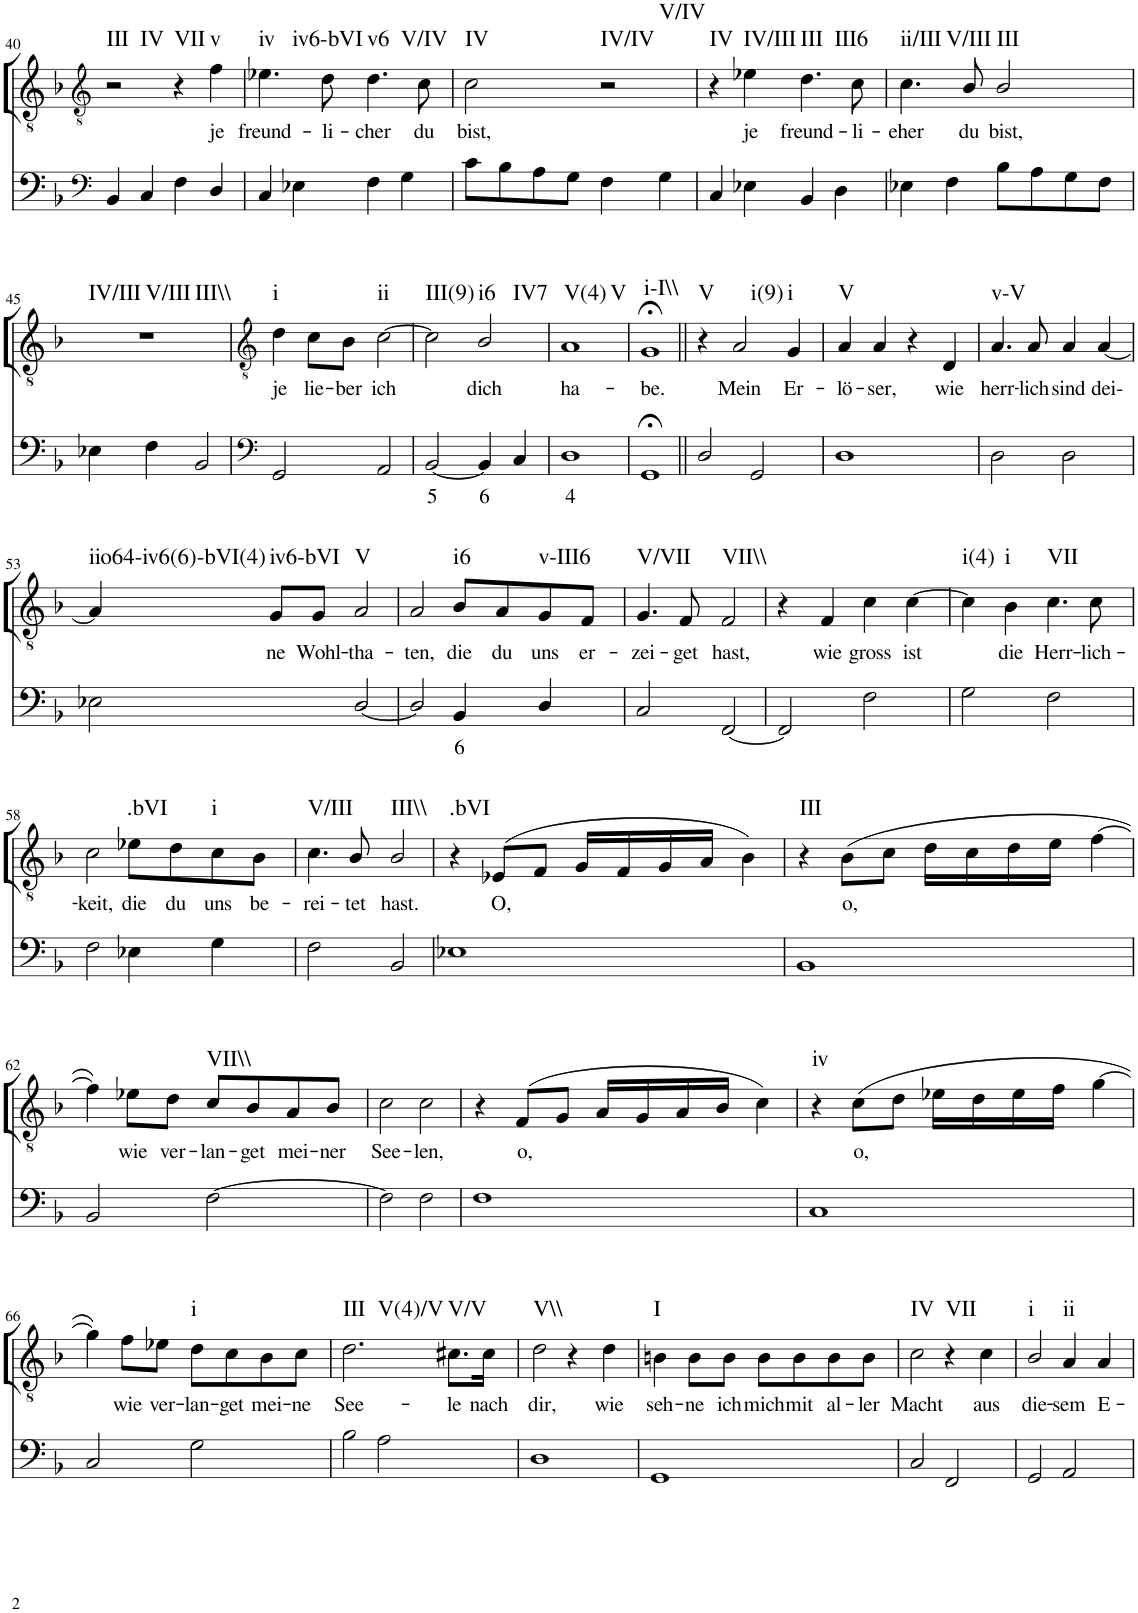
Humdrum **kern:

**kern	**text	**kern	**text	**harte
*part2	*part2	*part1	*part1	*part1
*staff2	*staff2	*staff1	*staff1	*
*I"Continuo	*	*I"Tenor	*	*
!!LO:PB:g=z
*clefF4	*	*clefGv2	*	*
*k[b-]	*	*k[b-]	*	*
*M4/4	*	*M4/4	*	*
=40	=40	=40	=40	=40
!	!	!	!	!LO:H:n=1:kt=III
!	!	!	!	!LO:H:n=2:kt=IV
4BB-/	.	2r	.	N N
4C/	.	.	.	.
!	!	!	!	!LO:H:kt=VII
4F\	.	4r	.	N
!	!	!	!LO:LY:b	!LO:H:kt=v
4D/	.	4f\	je	N
=41	=41	=41	=41	=41
!	!	!	!LO:LY:b	!LO:H:n=1:kt=iv
!	!	!	!	!LO:H:n=2:kt=iv6-bVI
4C/	.	4.e-X\	freund-	N N
4E-X\	.	.	.	.
!	!	!	!LO:LY:b	!
.	.	8d\	li-	.
!	!	!	!LO:LY:b	!LO:H:n=1:kt=v6
!	!	!	!	!LO:H:n=2:kt=V/IV
4F\	.	4.d\	cher	N N
4G\	.	.	.	.
!	!	!	!LO:LY:b	!
.	.	8c\	du	.
=42	=42	=42	=42	=42
!	!	!	!LO:LY:b	!LO:H:kt=IV
8c\L	.	2c\	bist,	N
8B-\	.	.	.	.
8A\	.	.	.	.
8G\J	.	.	.	.
!	!	!	!	!LO:H:n=1:kt=IV/IV
!	!	!	!	!LO:H:n=2:kt=V/IV
4F\	.	2r	.	N N
4G\	.	.	.	.
=43	=43	=43	=43	=43
!	!	!	!	!LO:H:kt=IV
4C/	.	4r	.	N
!	!	!	!LO:LY:b	!LO:H:kt=IV/III
4E-X\	.	4e-X\	je	N
!	!	!	!LO:LY:b	!LO:H:n=1:kt=III
!	!	!	!	!LO:H:n=2:kt=III6
4BB-/	.	4.d\	freund-	N N
4D\	.	.	.	.
!	!	!	!LO:LY:b	!
.	.	8c\	li-	.
=44	=44	=44	=44	=44
!	!	!	!LO:LY:b	!LO:H:n=1:kt=ii/III
!	!	!	!	!LO:H:n=2:kt=V/III
4E-X\	.	4.c\	eher	N N
4F\	.	.	.	.
!	!	!	!LO:LY:b	!
.	.	8B-/	du	.
!	!	!	!LO:LY:b	!LO:H:kt=III
8B-\L	.	2B-/	bist,	N
8A\	.	.	.	.
8G\	.	.	.	.
8F\J	.	.	.	.
!!LO:LB:g=z
=45	=45	=45	=45	=45
!	!	!	!	!LO:H:n=1:kt=IV/III
!	!	!	!	!LO:H:n=2:kt=V/III
!	!	!	!	!LO:H:n=3:kt=III\\
4E-X\	.	1r	.	N N N
4F\	.	.	.	.
2BB-/	.	.	.	.
=46	=46	=46	=46	=46
*clefF4	*	*clefGv2	*	*
!	!	!	!LO:LY:b	!LO:H:kt=i
2GG/	.	4d\	je	N
!	!	!	!LO:LY:b	!
.	.	8c\L	lie-	.
!	!	!	!LO:LY:b	!
.	.	8B-\J	ber	.
!	!	!	!LO:LY:b	!LO:H:kt=ii
2AA/	.	[2c\	ich	N
=47	=47	=47	=47	=47
!	!LO:LY:b	!	!	!LO:H:kt=III(9)
[2BB-/	5	2c\]	.	N
!	!LO:LY:b	!	!LO:LY:b	!LO:H:n=1:kt=i6
!	!	!	!	!LO:H:n=2:kt=IV7
4BB-/]	6	2B-/	dich	N N
4C/	.	.	.	.
=48	=48	=48	=48	=48
!	!LO:LY:b	!	!LO:LY:b	!LO:H:n=1:kt=V(4)
!	!	!	!	!LO:H:n=2:kt=V
1D	4	1A	ha-	N N
=49	=49	=49	=49	=49
!	!	!	!LO:LY:b	!LO:H:kt=i-I\\
1GG;<	.	1G;<	be.	N
=50||	=50||	=50||	=50||	=50||
!	!	!	!	!LO:H:kt=V
2D/	.	4r	.	N
!	!	!	!LO:LY:b	!LO:H:kt=i(9)
.	.	2A/	Mein	N
2GG/	.	.	.	.
!	!	!	!LO:LY:b	!LO:H:kt=i
.	.	4G/	Er-	N
=51	=51	=51	=51	=51
!	!	!	!LO:LY:b	!LO:H:kt=V
1D	.	4A/	lö-	N
!	!	!	!LO:LY:b	!
.	.	4A/	ser,	.
.	.	4r	.	.
!	!	!	!LO:LY:b	!
.	.	4D/	wie	.
=52	=52	=52	=52	=52
!	!	!	!LO:LY:b	!LO:H:kt=v-V
2D\	.	4.A/	herr-	N
!	!	!	!LO:LY:b	!
.	.	8A/	lich	.
!	!	!	!LO:LY:b	!
2D\	.	4A/	sind	.
!	!	!	!LO:LY:b	!
.	.	[4A/	dei-	.
!!LO:LB:g=z
=53	=53	=53	=53	=53
!	!	!	!	!LO:H:kt=iio64-iv6(6)-bVI(4)
2E-X\	.	4A/]	.	N
!	!	!	!LO:LY:b	!LO:H:kt=iv6-bVI
.	.	8G/L	ne	N
!	!	!	!LO:LY:b	!
.	.	8G/J	Wohl-	.
!	!	!	!LO:LY:b	!LO:H:kt=V
[2D/	.	2A/	tha-	N
=54	=54	=54	=54	=54
!	!	!	!LO:LY:b	!
2D/]	.	2A/	ten,	.
!	!LO:LY:b	!	!LO:LY:b	!LO:H:kt=i6
4BB-/	6	8B-/L	die	N
!	!	!	!LO:LY:b	!
.	.	8A/	du	.
!	!	!	!LO:LY:b	!LO:H:kt=v-III6
4D/	.	8G/	uns	N
!	!	!	!LO:LY:b	!
.	.	8F/J	er-	.
=55	=55	=55	=55	=55
!	!	!	!LO:LY:b	!LO:H:kt=V/VII
2C/	.	4.G/	zei-	N
!	!	!	!LO:LY:b	!
.	.	8F/	get	.
!	!	!	!LO:LY:b	!LO:H:kt=VII\\
[2FF/	.	2F/	hast,	N
=56	=56	=56	=56	=56
2FF/]	.	4r	.	.
!	!	!	!LO:LY:b	!
.	.	4F/	wie	.
!	!	!	!LO:LY:b	!
2F\	.	4c\	gross	.
!	!	!	!LO:LY:b	!
.	.	[4c\	ist	.
=57	=57	=57	=57	=57
!	!	!	!	!LO:H:kt=i(4)
2G\	.	4c\]	.	N
!	!	!	!LO:LY:b	!LO:H:kt=i
.	.	4B-\	die	N
!	!	!	!LO:LY:b	!LO:H:kt=VII
2F\	.	4.c\	Herr-	N
!	!	!	!LO:LY:b	!
.	.	8c\	lich-	.
!!LO:LB:g=z
=58	=58	=58	=58	=58
!	!	!	!LO:LY:b	!
2F\	.	2c\	keit,	.
!	!	!	!LO:LY:b	!LO:H:kt=.bVI
4E-X\	.	8e-X\L	die	N
!	!	!	!LO:LY:b	!
.	.	8d\	du	.
!	!	!	!LO:LY:b	!LO:H:kt=i
4G\	.	8c\	uns	N
!	!	!	!LO:LY:b	!
.	.	8B-\J	be-	.
=59	=59	=59	=59	=59
!	!	!	!LO:LY:b	!LO:H:kt=V/III
2F\	.	4.c\	rei-	N
!	!	!	!LO:LY:b	!
.	.	8B-/	tet	.
!	!	!	!LO:LY:b	!LO:H:kt=III\\
2BB-/	.	2B-/	hast.	N
=60	=60	=60	=60	=60
!	!	!	!	!LO:H:kt=.bVI
1E-X	.	4r	.	N
!	!	!	!LO:LY:b	!
.	.	(8E-X/L	O,	.
.	.	8F/J	.	.
.	.	16G/LL	.	.
.	.	16F/	.	.
.	.	16G/	.	.
.	.	16A/JJ	.	.
.	.	4B-\)	.	.
=61	=61	=61	=61	=61
!	!	!	!	!LO:H:kt=III
1BB-	.	4r	.	N
!	!	!	!LO:LY:b	!
.	.	(8B-\L	o,	.
.	.	8c\J	.	.
.	.	16d\LL	.	.
.	.	16c\	.	.
.	.	16d\	.	.
.	.	16e\JJ	.	.
.	.	[4f\	.	.
!!LO:LB:g=z
=62	=62	=62	=62	=62
2BB-/	.	4f\])	.	.
!	!	!	!LO:LY:b	!
.	.	8e-X\L	wie	.
!	!	!	!LO:LY:b	!
.	.	8d\J	ver-	.
!	!	!	!LO:LY:b	!LO:H:kt=VII\\
[2F\	.	8c/L	lan-	N
!	!	!	!LO:LY:b	!
.	.	8B-/	get	.
!	!	!	!LO:LY:b	!
.	.	8A/	mei-	.
!	!	!	!LO:LY:b	!
.	.	8B-/J	ner	.
=63	=63	=63	=63	=63
!	!	!	!LO:LY:b	!
2F\]	.	2c\	See-	.
!	!	!	!LO:LY:b	!
2F\	.	2c\	len,	.
=64	=64	=64	=64	=64
1F	.	4r	.	.
!	!	!	!LO:LY:b	!
.	.	(8F/L	o,	.
.	.	8G/J	.	.
.	.	16A/LL	.	.
.	.	16G/	.	.
.	.	16A/	.	.
.	.	16B-/JJ	.	.
.	.	4c\)	.	.
=65	=65	=65	=65	=65
!	!	!	!	!LO:H:kt=iv
1C	.	4r	.	N
!	!	!	!LO:LY:b	!
.	.	(8c\L	o,	.
.	.	8d\J	.	.
.	.	16e-X\LL	.	.
.	.	16d\	.	.
.	.	16e-\	.	.
.	.	16f\JJ	.	.
.	.	[4g\	.	.
!!LO:LB:g=z
=66	=66	=66	=66	=66
2C/	.	4g\])	.	.
!	!	!	!LO:LY:b	!
.	.	8f\L	wie	.
!	!	!	!LO:LY:b	!
.	.	8e-X\J	ver-	.
!	!	!	!LO:LY:b	!LO:H:kt=i
2G\	.	8d\L	lan-	N
!	!	!	!LO:LY:b	!
.	.	8c\	get	.
!	!	!	!LO:LY:b	!
.	.	8B-\	mei-	.
!	!	!	!LO:LY:b	!
.	.	8c\J	ne	.
=67	=67	=67	=67	=67
!	!	!	!LO:LY:b	!LO:H:n=1:kt=III
!	!	!	!	!LO:H:n=2:kt=V(4)/V
2B-\	.	2.d\	See-	N N
2A\	.	.	.	.
!	!	!	!LO:LY:b	!LO:H:kt=V/V
.	.	8.c#X\L	le	N
!	!	!	!LO:LY:b	!
.	.	16c#\Jk	nach	.
=68	=68	=68	=68	=68
!	!	!	!LO:LY:b	!LO:H:kt=V\\
1D	.	2d\	dir,	N
.	.	4r	.	.
!	!	!	!LO:LY:b	!
.	.	4d\	wie	.
=69	=69	=69	=69	=69
!	!	!	!LO:LY:b	!LO:H:kt=I
1GG	.	4Bn\	seh-	N
!	!	!	!LO:LY:b	!
.	.	8B\L	ne	.
!	!	!	!LO:LY:b	!
.	.	8B\J	ich	.
!	!	!	!LO:LY:b	!
.	.	8B\L	mich	.
!	!	!	!LO:LY:b	!
.	.	8B\	mit	.
!	!	!	!LO:LY:b	!
.	.	8B\	al-	.
!	!	!	!LO:LY:b	!
.	.	8B\J	ler	.
=70	=70	=70	=70	=70
!	!	!	!LO:LY:b	!LO:H:kt=IV
2C/	.	2c\	Macht	N
!	!	!	!	!LO:H:kt=VII
2FF/	.	4r	.	N
!	!	!	!LO:LY:b	!
.	.	4c\	aus	.
=71	=71	=71	=71	=71
!	!	!	!LO:LY:b	!LO:H:kt=i
2GG/	.	2B-/	die-	N
!	!	!	!LO:LY:b	!LO:H:kt=ii
2AA/	.	4A/	sem	N
!	!	!	!LO:LY:b	!
.	.	4A/	E-	.
=	=	=	=	=
*-	*-	*-	*-	*-
